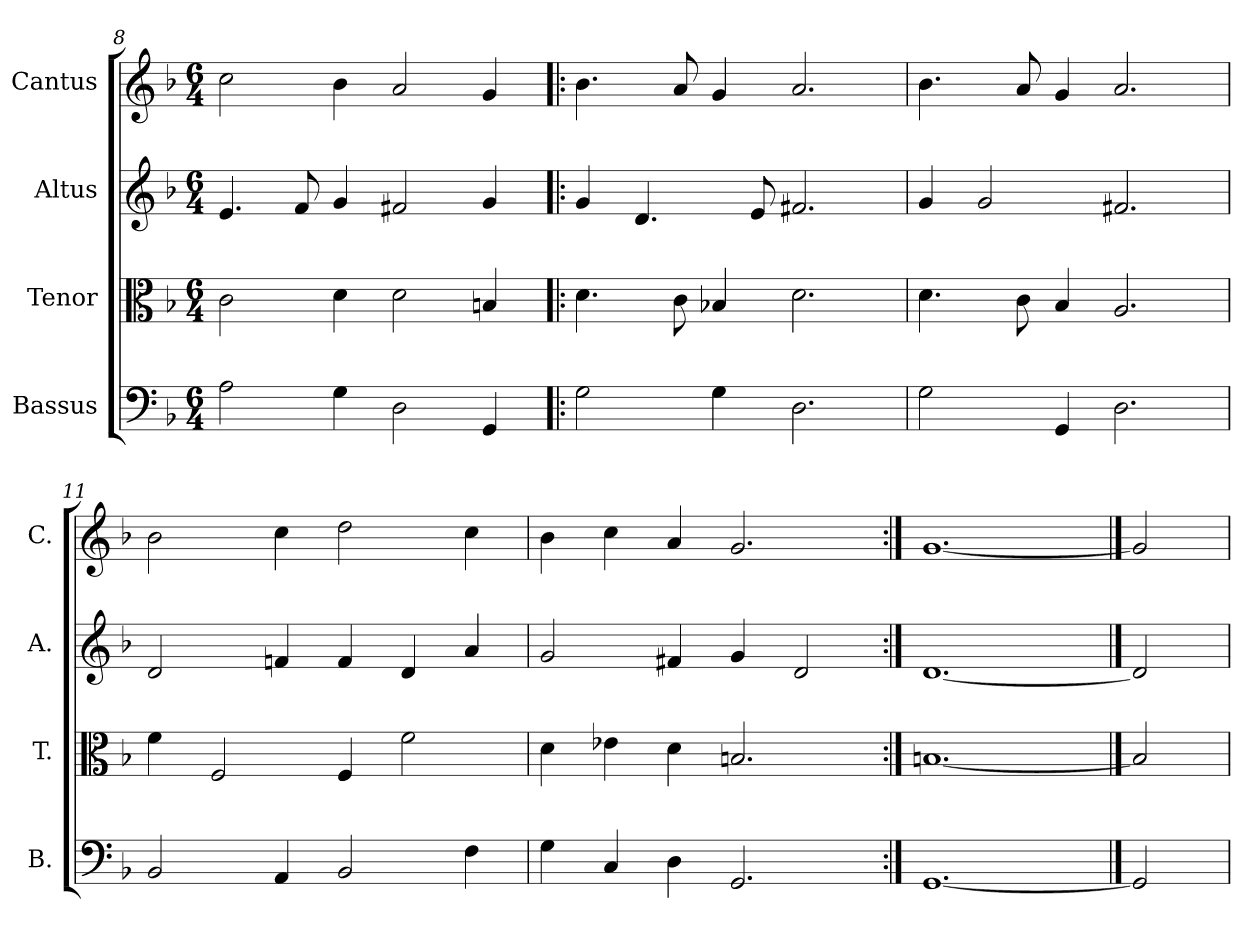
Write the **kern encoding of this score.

**kern	**kern	**kern	**kern
*part4	*part3	*part2	*part1
*staff4	*staff3	*staff2	*staff1
*I"Bassus	*I"Tenor	*I"Altus	*I"Cantus
*I'B.	*I'T.	*I'A.	*I'C.
*clefF4	*clefC3	*clefG2	*clefG2
*k[b-]	*k[b-]	*k[b-]	*k[b-]
*F:	*F:	*F:	*F:
*M6/4	*M6/4	*M6/4	*M6/4
=8	=8	=8	=8
2A\	2c\	4.e/	2cc\
.	.	8f/	.
4G\	4d\	4g/	4b-\
2D\	2d\	2f#X/	2a/
4GG/	4Bn/	4g/	4g/
=9!|:	=9!|:	=9!|:	=9!|:
2G\	4.d\	4g/	4.b-\
.	.	4.d/	.
.	8c\	.	8a/
4G\	4B-X/	.	4g/
.	.	8e/	.
2.D\	2.d\	2.f#X/	2.a/
=10	=10	=10	=10
2G\	4.d\	4g/	4.b-\
.	.	2g/	.
.	8c\	.	8a/
4GG/	4B-/	.	4g/
2.D\	2.A/	2.f#X/	2.a/
=11	=11	=11	=11
2BB-/	4f\	2d/	2b-\
.	2F/	.	.
4AA/	.	4fn/	4cc\
2BB-/	4F/	4f/	2dd\
.	2f\	4d/	.
4F\	.	4a/	4cc\
=12	=12	=12	=12
4G\	4d\	2g/	4b-\
4C/	4e-X\	.	4cc\
4D\	4d\	4f#X/	4a/
2.GG/	2.Bn/	4g/	2.g/
.	.	2d/	.
=13:|!	=13:|!	=13:|!	=13:|!
[1.GG	[1.Bn	[1.d	[1.g
==14	==14	==14	==14
2GG]	2B]	2d]	2g]
=	=	=	=
*-	*-	*-	*-
